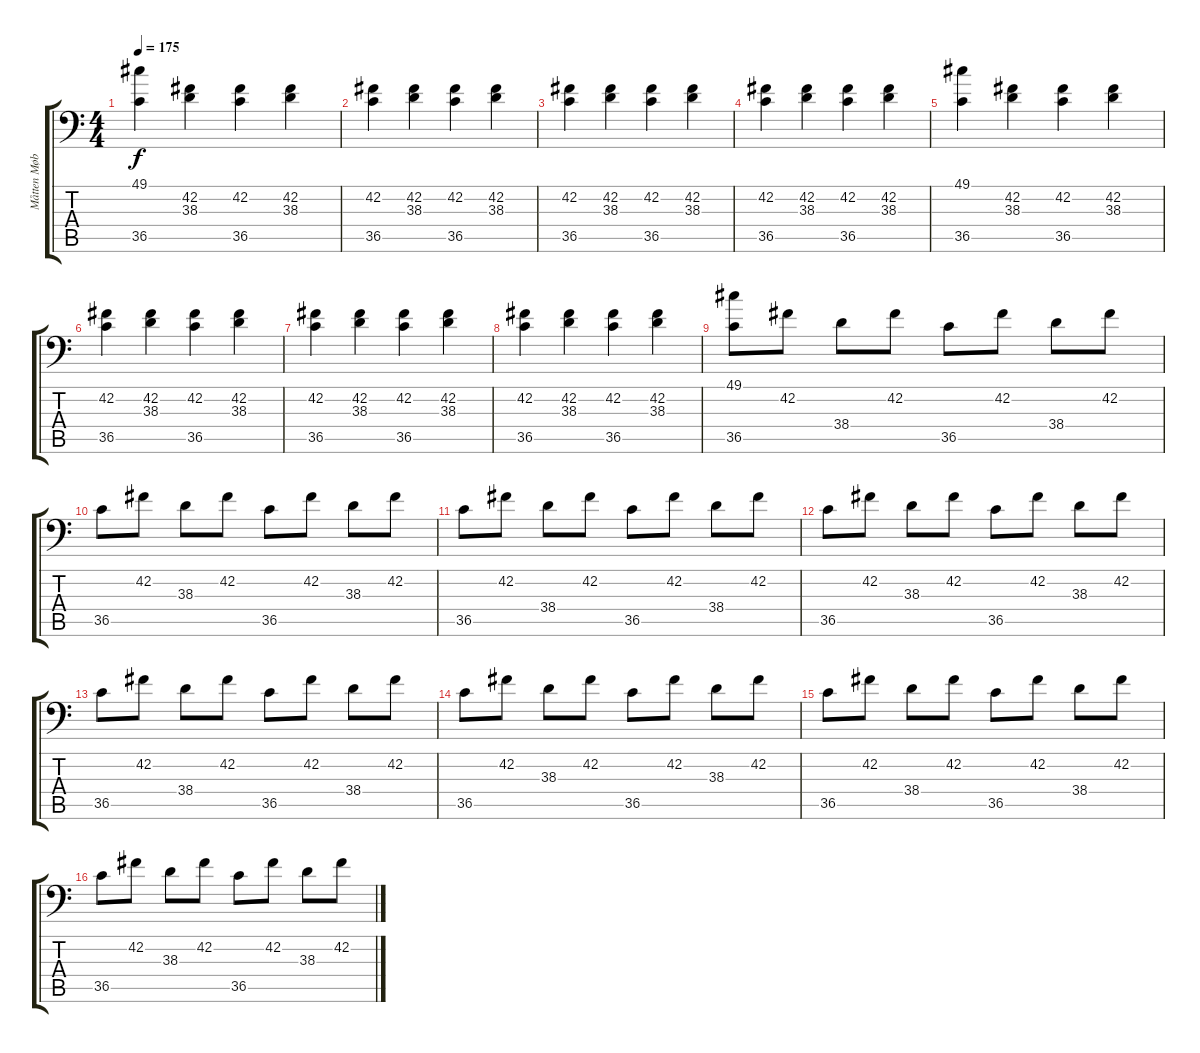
\track ("Måtten Møbelbanker" "Måtten Møb") {instrument acousticgrandpiano}
\staff {score tabs}
\tuning (C-1 C-1 C-1 C-1 C-1 C-1) {hide}
\ts (4 4)
\tempo 175
\clef f4
\ks c
(49.1 36.5).4{dy f} (42.2 38.3).4 (42.2 36.5).4 (42.2 38.3).4 |
(42.2 36.5).4 (42.2 38.3).4 (42.2 36.5).4 (42.2 38.3).4 |
(42.2 36.5).4 (42.2 38.3).4 (42.2 36.5).4 (42.2 38.3).4 |
(42.2 36.5).4 (42.2 38.3).4 (42.2 36.5).4 (42.2 38.3).4 |
(49.1 36.5).4 (42.2 38.3).4 (42.2 36.5).4 (42.2 38.3).4 |
(42.2 36.5).4 (42.2 38.3).4 (42.2 36.5).4 (42.2 38.3).4 |
(42.2 36.5).4 (42.2 38.3).4 (42.2 36.5).4 (42.2 38.3).4 |
(42.2 36.5).4 (42.2 38.3).4 (42.2 36.5).4 (42.2 38.3).4 |
(49.1 36.5).8 42.2.8 38.4.8 42.2.8 36.5.8 42.2.8 38.4.8 42.2.8 |
36.5.8 42.2.8 38.3.8 42.2.8 36.5.8 42.2.8 38.3.8 42.2.8 |
36.5.8 42.2.8 38.4.8 42.2.8 36.5.8 42.2.8 38.4.8 42.2.8 |
36.5.8 42.2.8 38.3.8 42.2.8 36.5.8 42.2.8 38.3.8 42.2.8 |
36.5.8 42.2.8 38.4.8 42.2.8 36.5.8 42.2.8 38.4.8 42.2.8 |
36.5.8 42.2.8 38.3.8 42.2.8 36.5.8 42.2.8 38.3.8 42.2.8 |
36.5.8 42.2.8 38.4.8 42.2.8 36.5.8 42.2.8 38.4.8 42.2.8 |
36.5.8 42.2.8 38.3.8 42.2.8 36.5.8 42.2.8 38.3.8 42.2.8
